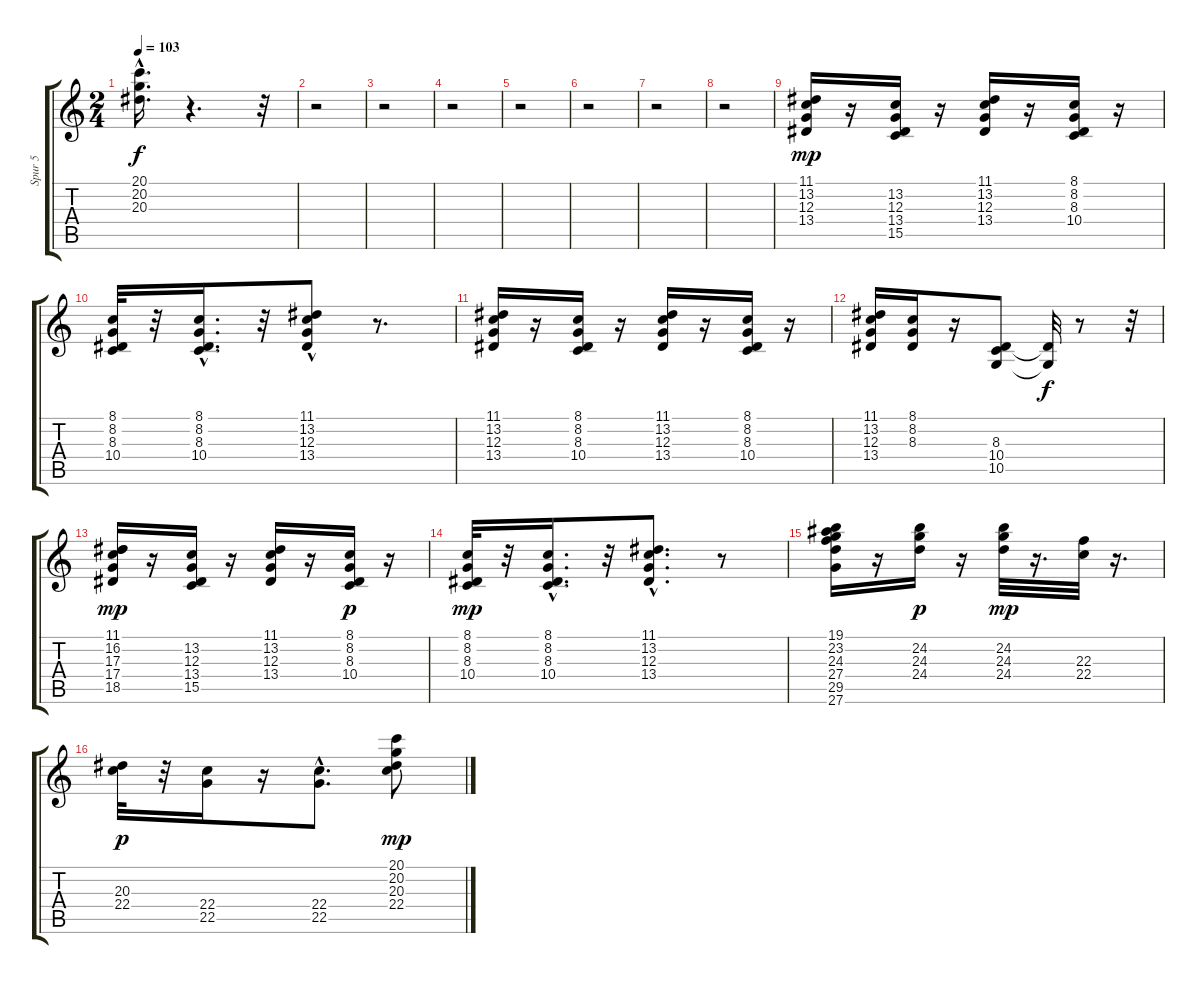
\track ("Spur 5" "Spur 5") {instrument choiraahs}
\staff {score tabs}
\tuning (E4 B3 G3 D3 A2 E2) {hide}
\ts (2 4)
\tempo 103
\clef g2
\ks c
(20.1{hac t} 20.2{hac t} 20.3{t}).16{d dy f} r.4{d} r.32 |
r.2 |
r.2 |
r.2 |
r.2 |
r.2 |
r.2 |
r.2 |
(11.1 13.2 12.3 13.4).16{dy mp} r.16 (13.2 12.3 13.4 15.5).16 r.16 (11.1 13.2 12.3 13.4).16 r.16 (8.1 8.2 8.3 10.4).16 r.16 |
(8.1 8.2 8.3 10.4).32 r.32 (8.1 8.2 8.3 10.4{hac}).16{d} r.32 (11.1 13.2 12.3{hac} 13.4).8 r.8{d} |
(11.1 13.2 12.3 13.4).16 r.16 (8.1 8.2 8.3 10.4).16 r.16 (11.1 13.2 12.3 13.4).16 r.16 (8.1 8.2 8.3 10.4).16 r.16 |
(11.1 13.2 12.3 13.4).16 (8.1 8.2 8.3).16 r.16 (8.3 10.4 10.5).8 (8.3{t} 10.5{t}).32{dy f} r.8 r.32 |
(11.1 16.2 17.3 17.4 18.5).16{dy mp} r.16 (13.2 12.3 13.4 15.5).16 r.16 (11.1 13.2 12.3 13.4).16 r.16 (8.1 8.2 8.3 10.4).16{dy p} r.16 |
(8.1 8.2 8.3 10.4).32{dy mp} r.32 (8.1 8.2 8.3 10.4{hac}).16{d} r.32 (11.1{hac} 13.2 12.3 13.4).8{d} r.8 |
(19.1 23.2 24.3 27.4 29.5 27.6).16 r.16 (24.2 24.3 24.4).16{dy p} r.16 (24.2 24.3 24.4).32{dy mp} r.16{d} (22.3 22.4).32 r.16{d} |
(20.3 22.4).32{dy p} r.32 (22.4 22.5).16 r.16 (22.4 22.5{hac}).8{d} (20.1 20.2 20.3 22.4).8{dy mp}
